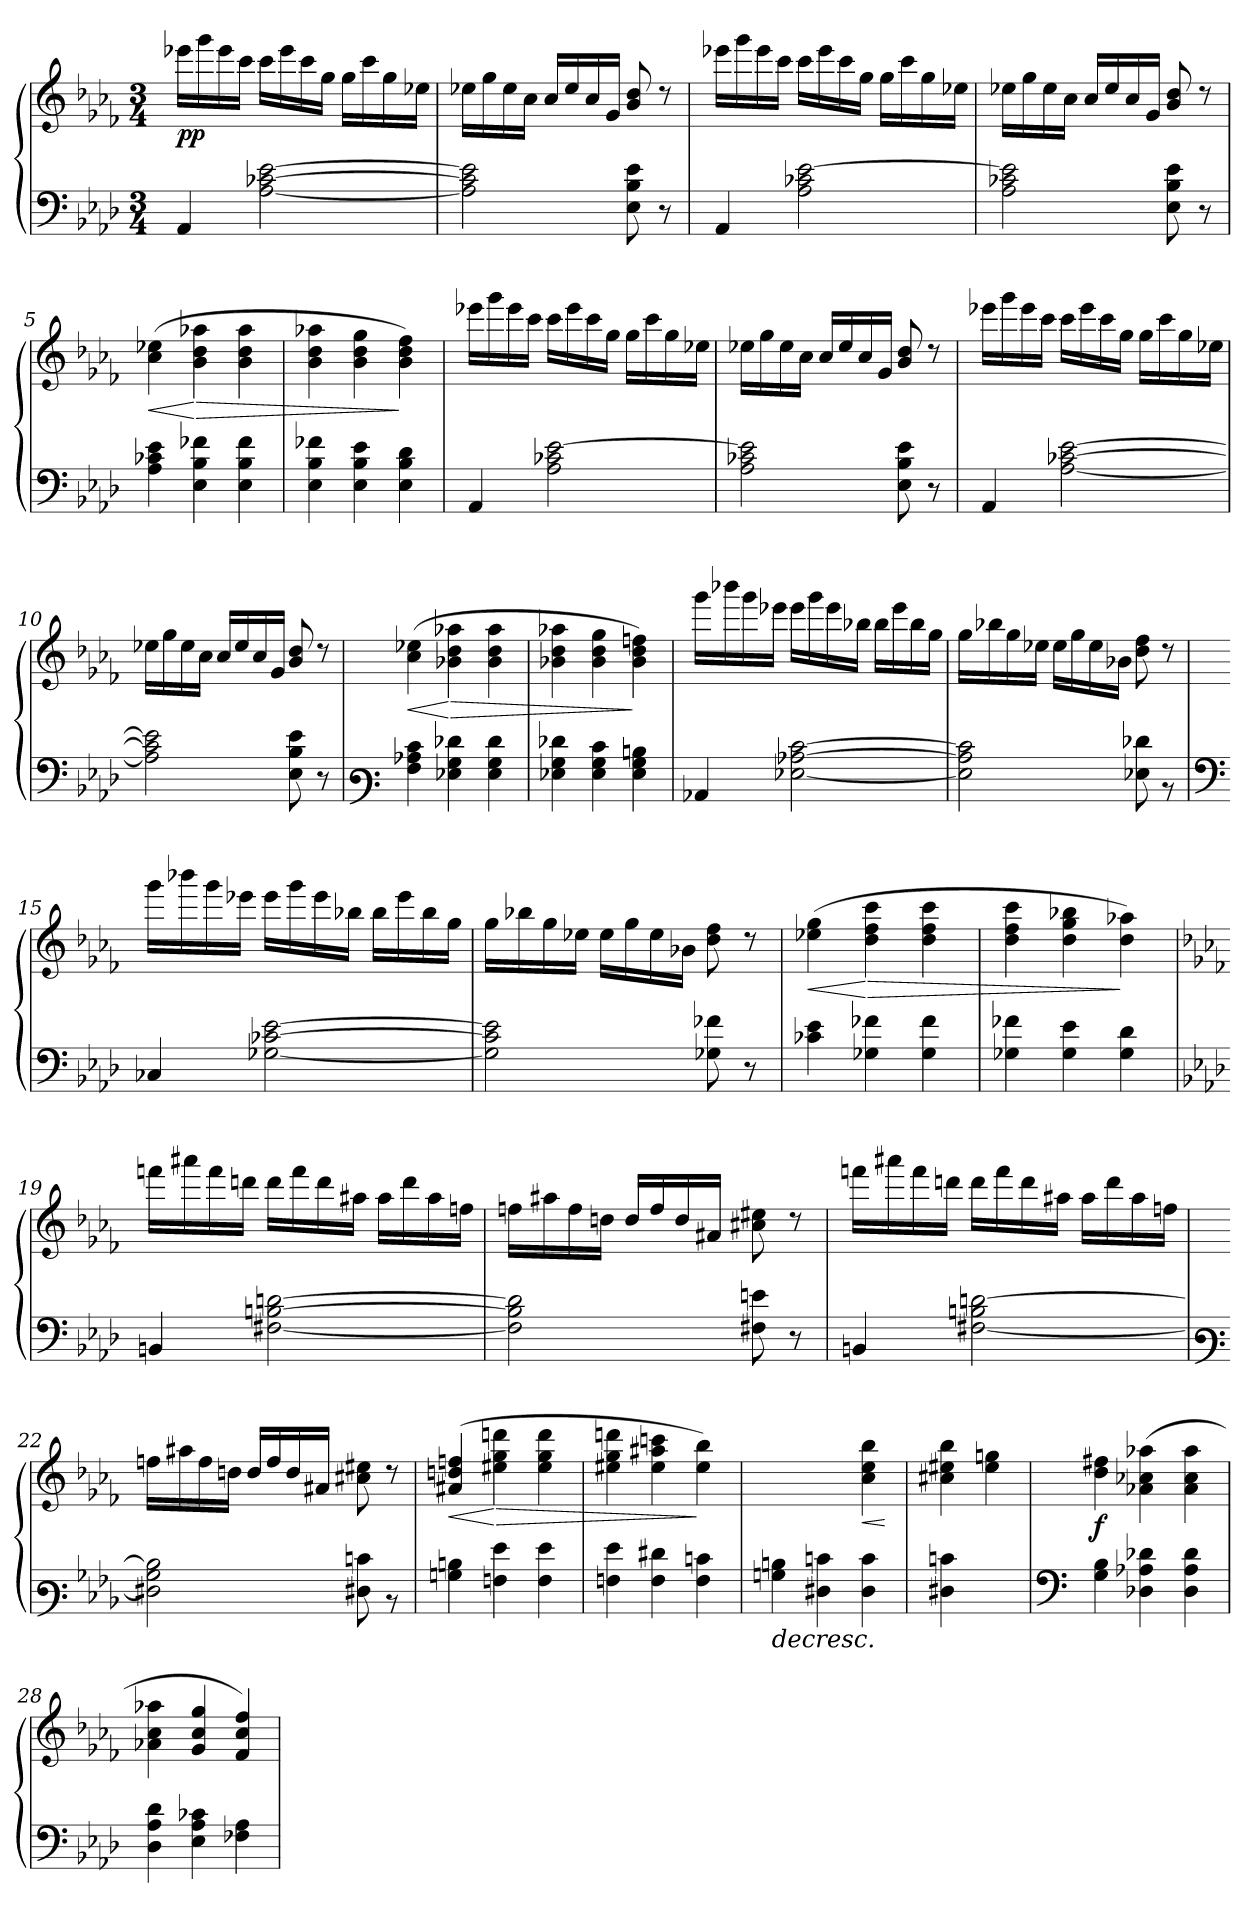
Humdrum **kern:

**kern	**kern	**dynam
*part1	*part1	*part1
*staff2	*staff1	*staff1/2
*clefF4	*clefG3	*
*k[b-e-a-d-]	*k[b-e-a-d-]	*
*M3/4	*M3/4	*
=1	=1	=1
!	!	!LO:DY:b
4AA-/	(>16ccc-X\LL	pp
.	16eee-\	.
.	16ccc-\	.
.	16aa-\JJ	.
[<2A-\ [>2c-X\ [>2e-\	16aa-\LL	.
.	16ccc-\	.
.	16aa-\	.
.	16ee-\JJ	.
.	16ee-\LL	.
.	16aa-\	.
.	16ee-\	.
.	16cc-X\JJ	.
=2	=2	=2
2A-\] 2c-\] 2e-\]	16cc-X\LL	.
.	16ee-\	.
.	16cc-\	.
.	16a-\JJ	.
.	16a-/LL	.
.	16cc-/	.
.	16a-/	.
.	16e-/JJ	.
8E-\ 8B-\ 8e-\	8g/ 8b-/	.
8r	8rb	.
=3	=3	=3
4AA-/	16ccc-X\LL	.
.	16eee-\	.
.	16ccc-\	.
.	16aa-\JJ	.
2A-\ 2c-X\ [>2e-\	16aa-\LL	.
.	16ccc-\	.
.	16aa-\	.
.	16ee-\JJ	.
.	16ee-\LL	.
.	16aa-\	.
.	16ee-\	.
.	16cc-X\JJ	.
!!LO:LB:g=z
=4	=4	=4
2A-\ 2c-X\ 2e-\]	16cc-X\LL	.
.	16ee-\	.
.	16cc-\	.
.	16a-\JJ	.
.	16a-/LL	.
.	16cc-/	.
.	16a-/	.
.	16e-/JJ	.
8E-\ 8B-\ 8e-\	8g/ 8b-/	.
8r	8rb	.
=5	=5	=5
!	!	!LO:HP:b
4A-\ 4c-X\ 4e-\	(>4a-\ 4cc-X\	<
!	!	!LO:HP:n=1:b
4E-\ 4B-\ 4f-X\	4g\ 4b-\ 4ff-X\	[ >
4E-\ 4B-\ 4f-\	4g\ 4b-\ 4ff-\	.
=6	=6	=6
4E-\ 4B-\ 4f-X\	4g\ 4b-\ 4ff-X\	.
4E-\ 4B-\ 4e-\	4g\ 4b-\ 4ee-\	.
4E-\ 4B-\ 4d-\	4g\ 4b-\ 4dd-\)	]
=7	=7	=7
4AA-/	16ccc-X\LL	.
.	16eee-\	.
.	16ccc-\	.
.	16aa-\JJ	.
2A-\ 2c-X\ [>2e-\	16aa-\LL	.
.	16ccc-\	.
.	16aa-\	.
.	16ee-\JJ	.
.	16ee-\LL	.
.	16aa-\	.
.	16ee-\	.
.	16cc-X\JJ	.
!!LO:LB:g=z
=8	=8	=8
2A-\ 2c-X\ 2e-\]	16cc-X\LL	.
.	16ee-\	.
.	16cc-\	.
.	16a-\JJ	.
.	16a-/LL	.
.	16cc-/	.
.	16a-/	.
.	16e-/JJ	.
8E-\ 8B-\ 8e-\	8g/ 8b-/	.
8r	8rb	.
=9	=9	=9
4AA-/	16ccc-X\LL	.
.	16eee-\	.
.	16ccc-\	.
.	16aa-\JJ	.
[<2A-\ [>2c-X\ [>2e-\	16aa-\LL	.
.	16ccc-\	.
.	16aa-\	.
.	16ee-\JJ	.
.	16ee-\LL	.
.	16aa-\	.
.	16ee-\	.
.	16cc-X\JJ	.
=10	=10	=10
2A-\] 2c-\] 2e-\]	16cc-X\LL	.
.	16ee-\	.
.	16cc-\	.
.	16a-\JJ	.
.	16a-/LL	.
.	16cc-/	.
.	16a-/	.
.	16e-/JJ	.
8E-\ 8B-\ 8e-\	8g/ 8b-/	.
8r	8rb	.
!!LO:LB:g=z
=11	=11	=11
*clefF3	*	*
!	!	!LO:HP:b
4A-\ 4c-X\ 4e-\	(>4a-\ 4cc-X\	<
!	!	!LO:HP:n=1:b
4G-X\ 4B-\ 4f-X\	4g-X\ 4b-\ 4ff-X\	[ >
4G-\ 4B-\ 4f-\	4g-\ 4b-\ 4ff-\	.
=12	=12	=12
4G-X\ 4B-\ 4f-X\	4g-X\ 4b-\ 4ff-X\	.
4G-\ 4B-\ 4e-\	4g-\ 4b-\ 4ee-\	.
4G-\ 4B-\ 4dn\	4g-\ 4b-\ 4ddn\)	]
=13	=13	=13
4C-X/	16eee-\LL	.
.	16ggg-X\	.
.	16eee-\	.
.	16ccc-X\JJ	.
[<2G-X\ [>2c-X\ [>2e-\	16ccc-\LL	.
.	16eee-\	.
.	16ccc-\	.
.	16gg-X\JJ	.
.	16gg-\LL	.
.	16ccc-\	.
.	16gg-\	.
.	16ee-\JJ	.
=14	=14	=14
2G-\] 2c-\] 2e-\]	16ee-\LL	.
.	16gg-X\	.
.	16ee-\	.
.	16cc-X\JJ	.
.	16cc-\LL	.
.	16ee-\	.
.	16cc-\	.
.	16g-X\JJ	.
8G-X\ 8f-X\	8b-\ 8dd-\	.
8rD	8rb	.
!!LO:LB:g=z
=15	=15	=15
*clefF4	*	*
4C-X/	16eee-\LL	.
.	16ggg-X\	.
.	16eee-\	.
.	16ccc-X\JJ	.
[<2G-X\ [>2c-X\ [>2e-\	16ccc-\LL	.
.	16eee-\	.
.	16ccc-\	.
.	16gg-X\JJ	.
.	16gg-\LL	.
.	16ccc-\	.
.	16gg-\	.
.	16ee-\JJ	.
=16	=16	=16
2G-\] 2c-\] 2e-\]	16ee-\LL	.
.	16gg-X\	.
.	16ee-\	.
.	16cc-X\JJ	.
.	16cc-\LL	.
.	16ee-\	.
.	16cc-\	.
.	16g-X\JJ	.
8G-X\ 8f-X\	8b-\ 8dd-\	.
8r	8rb	.
=17	=17	=17
!	!	!LO:HP:b
4c-X\ 4e-\	(>4cc-X\ 4ee-\	<
!	!	!LO:HP:n=1:b
4G-X\ 4f-X\	4b-\ 4dd-\ 4aa-\	[ >
4G-\ 4f-\	4b-\ 4dd-\ 4aa-\	.
=18	=18	=18
4G-X\ 4f-X\	4b-\ 4dd-\ 4aa-\	.
4G-\ 4e-\	4b-\ 4ee-\ 4gg-X\	.
4G-\ 4d-\	4b-\ 4ff-X\)	]
!!LO:PB:g=z
=19	=19	=19
*k[b-e-a-d-]	*k[b-e-a-d-]	*
4BBn/	16dddn\LL	.
.	16fff#X\	.
.	16ddd\	.
.	16bbn\JJ	.
[<2F#X\ [>2B\ [>2dn\	16bb\LL	.
.	16ddd\	.
.	16bb\	.
.	16ff#X\JJ	.
.	16ff#\LL	.
.	16bb\	.
.	16ff#\	.
.	16ddn\JJ	.
=20	=20	=20
2F#\] 2B\] 2d\]	16ddn\LL	.
.	16ff#X\	.
.	16dd\	.
.	16bn\JJ	.
.	16b/LL	.
.	16dd/	.
.	16b/	.
.	16f#X/JJ	.
8F#X\ 8en\	8a#X\ 8cc#X\	.
8r	8rb	.
=21	=21	=21
4BBn/	16dddn\LL	.
.	16fff#X\	.
.	16ddd\	.
.	16bbn\JJ	.
[<2F#X\ 2B\ [>2dn\	16bb\LL	.
.	16ddd\	.
.	16bb\	.
.	16ff#X\JJ	.
.	16ff#\LL	.
.	16bb\	.
.	16ff#\	.
.	16ddn\JJ	.
!!LO:LB:g=z
=22	=22	=22
*clefF3	*	*
2F#X\] 2B-\ 2dn\]	16ddn\LL	.
.	16ff#X\	.
.	16dd\	.
.	16bn\JJ	.
.	16b/LL	.
.	16dd/	.
.	16b/	.
.	16f#X/JJ	.
8F#X\ 8en\	8a#X\ 8cc#X\	.
8rD	8rb	.
=23	=23	=23
!	!	!LO:HP:b
4Bn\ 4dn\	(>4f#X/ 4b/ 4ddn/	<
!	!	!LO:HP:n=1:b
4An\ 4g\	4cc#X\ 4ee-\ 4bbn\	[ >
4A\ 4g\	4cc#\ 4ee-\ 4bb\	.
=24	=24	=24
4An\ 4g\	4cc#X\ 4ee-\ 4bbn\	.
4A\ 4f#X\	4cc#\ 4ff#\ 4aa\	.
4A\ 4en\	4cc#\ 4gg\)	]
=25	=25	=25
!	!	!LO:HP:b=2
4Bn\ 4dn\	2ryy	>
4F#X\ 4en\	.	.
!	!	!LO:HP:b
4F#\ 4e\	4a-\ 4cc\ 4gg\	<
.	.	[
=26	=26	=26
4F#X\ 4en\	4a#X\ 4cc#X\ 4gg\	.
4ryy	(4cc#\ 4een\	]
!!LO:LB:g=z
=27	=27	=27
*clefF4	*	*
!	!	!LO:DY:b
4G\ 4B-\	4b-\ 4dd#X\	f
4D-X\ 4A-X\ 4d-X\	(>4f-X\ 4a-X\ 4ff-X\	.
4D-\ 4A-\ 4d-\	4f-\ 4a-\ 4ff-\	.
=28	=28	=28
4D-\ 4A-\ 4d-\	4f-X\ 4a-\ 4ff-X\	.
4E-\ 4A-\ 4c-X\	4e-/ 4a-/ 4ee-/	.
4F-X\ 4A-\	4d-/ 4a-/ 4dd-/)	.
=	=	=
*-	*-	*-
